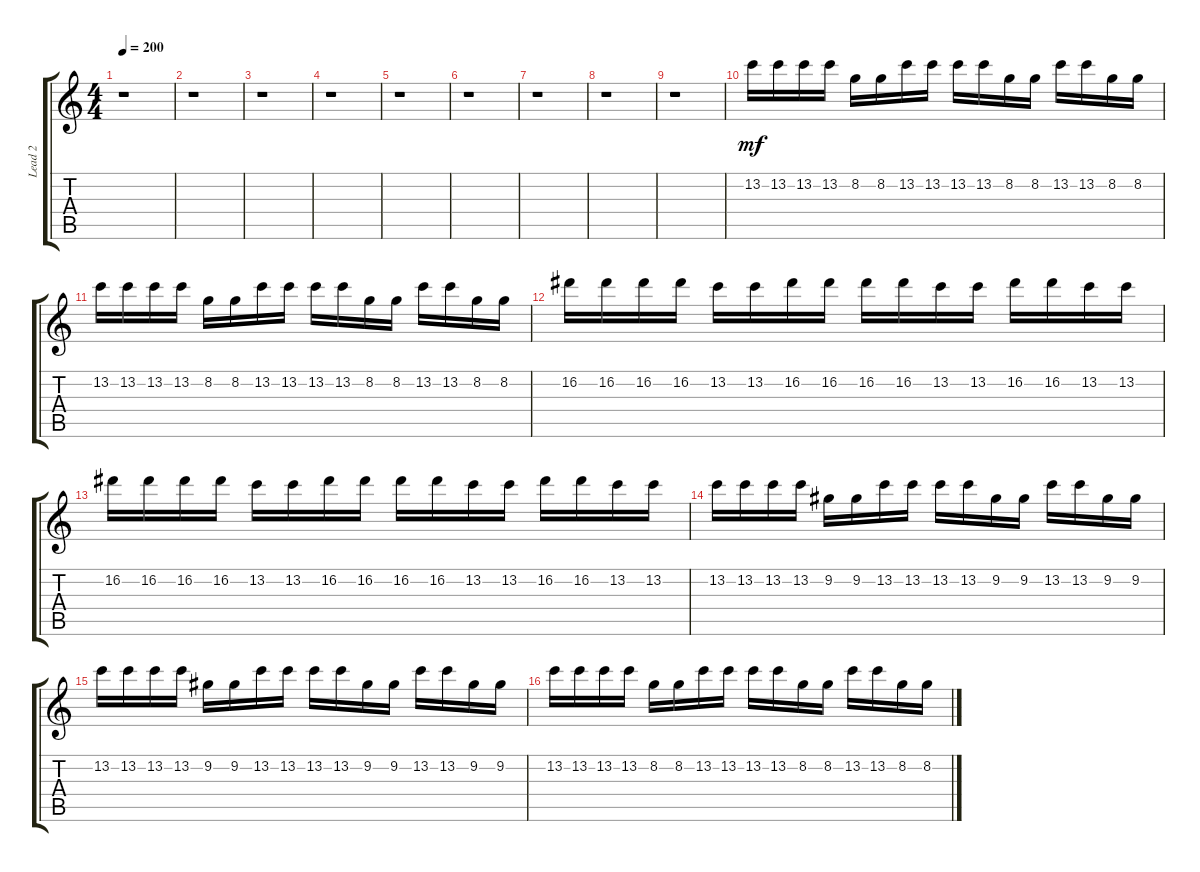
\track ("Lead 2" "Lead 2") {instrument distortionguitar}
\staff {score tabs}
\tuning (E4 B3 G3 D3 A2 E2) {hide}
\ts (4 4)
\tempo 200
\clef g2
\ks c
r.1{dy f} |
r.1 |
r.1 |
r.1 |
r.1 |
r.1 |
r.1 |
r.1 |
r.1 |
\section ("" "")
13.2.16{dy mf} 13.2.16 13.2.16 13.2.16 8.2.16 8.2.16 13.2.16 13.2.16 13.2.16 13.2.16 8.2.16 8.2.16 13.2.16 13.2.16 8.2.16 8.2.16 |
13.2.16 13.2.16 13.2.16 13.2.16 8.2.16 8.2.16 13.2.16 13.2.16 13.2.16 13.2.16 8.2.16 8.2.16 13.2.16 13.2.16 8.2.16 8.2.16 |
16.2.16 16.2.16 16.2.16 16.2.16 13.2.16 13.2.16 16.2.16 16.2.16 16.2.16 16.2.16 13.2.16 13.2.16 16.2.16 16.2.16 13.2.16 13.2.16 |
16.2.16 16.2.16 16.2.16 16.2.16 13.2.16 13.2.16 16.2.16 16.2.16 16.2.16 16.2.16 13.2.16 13.2.16 16.2.16 16.2.16 13.2.16 13.2.16 |
13.2.16 13.2.16 13.2.16 13.2.16 9.2.16 9.2.16 13.2.16 13.2.16 13.2.16 13.2.16 9.2.16 9.2.16 13.2.16 13.2.16 9.2.16 9.2.16 |
13.2.16 13.2.16 13.2.16 13.2.16 9.2.16 9.2.16 13.2.16 13.2.16 13.2.16 13.2.16 9.2.16 9.2.16 13.2.16 13.2.16 9.2.16 9.2.16 |
13.2.16 13.2.16 13.2.16 13.2.16 8.2.16 8.2.16 13.2.16 13.2.16 13.2.16 13.2.16 8.2.16 8.2.16 13.2.16 13.2.16 8.2.16 8.2.16
